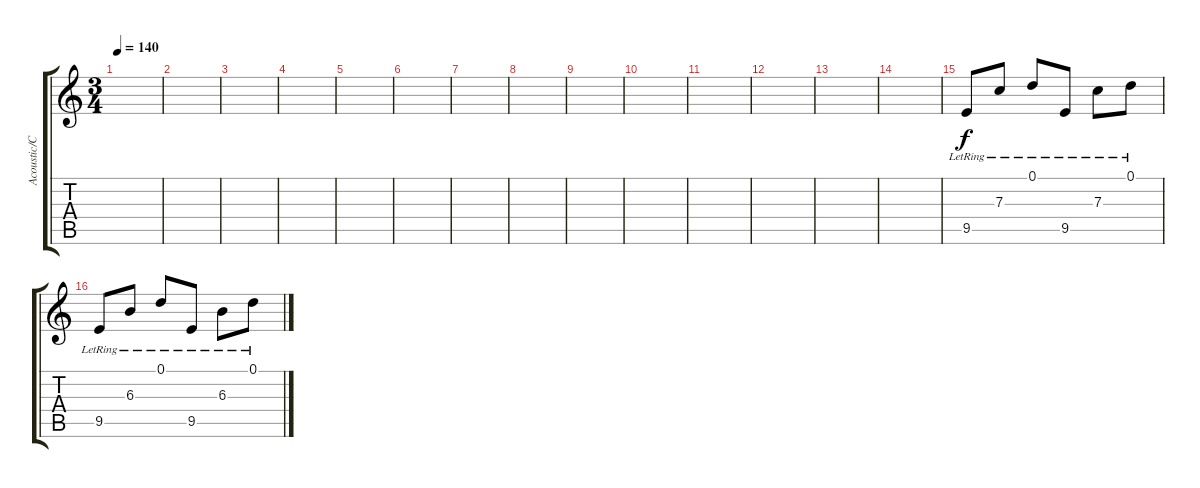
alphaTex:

\track ("Acoustic/Classical Guitar I" "Acoustic/C") {instrument acousticguitarnylon}
\staff {score tabs}
\tuning (D4 A3 F3 C3 G2 D2) {hide}
\ts (3 4)
\tempo 140
\clef g2
\ks c
|
|
|
|
|
|
|
|
|
|
|
|
|
|
9.5{lr}.8{instrument acousticguitarsteel} 7.3{lr}.8 0.1{lr}.8 9.5{lr}.8 7.3{lr}.8 0.1{lr}.8 |
9.5{lr}.8 6.3{lr}.8 0.1{lr}.8 9.5{lr}.8 6.3{lr}.8 0.1{lr}.8
